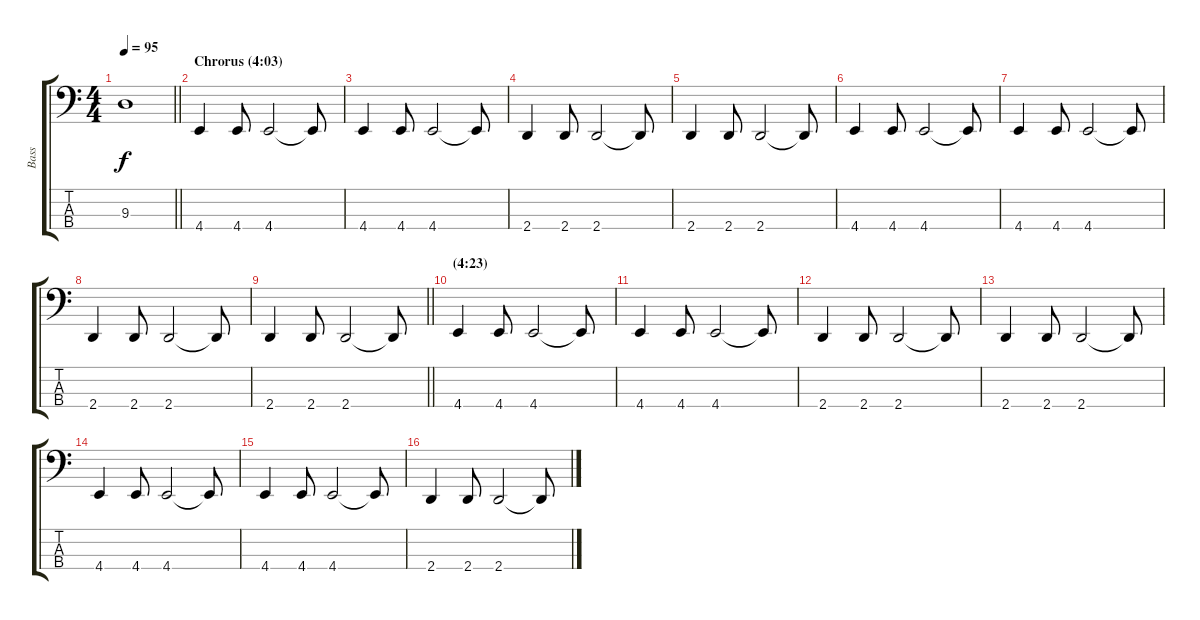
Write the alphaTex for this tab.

\track ("Bass" "Bass") {instrument electricbassfinger}
\staff {score tabs}
\tuning (Eb2 Bb1 F1 C1) {hide}
\ts (4 4)
\tempo 95
\clef f4
\barLineRight lightlight
\ks c
9.3.1{dy f} |
\section ("" "Chrorus (4:03)")
4.4.4 4.4.8 4.4.2 4.4{t}.8 |
4.4.4 4.4.8 4.4.2 4.4{t}.8 |
2.4.4 2.4.8 2.4.2 2.4{t}.8 |
2.4.4 2.4.8 2.4.2 2.4{t}.8 |
4.4.4 4.4.8 4.4.2 4.4{t}.8 |
4.4.4 4.4.8 4.4.2 4.4{t}.8 |
2.4.4 2.4.8 2.4.2 2.4{t}.8 |
\barLineRight lightlight
2.4.4 2.4.8 2.4.2 2.4{t}.8 |
\section ("" "(4:23)")
4.4.4 4.4.8 4.4.2 4.4{t}.8 |
4.4.4 4.4.8 4.4.2 4.4{t}.8 |
2.4.4 2.4.8 2.4.2 2.4{t}.8 |
2.4.4 2.4.8 2.4.2 2.4{t}.8 |
4.4.4 4.4.8 4.4.2 4.4{t}.8 |
4.4.4 4.4.8 4.4.2 4.4{t}.8 |
2.4.4 2.4.8 2.4.2 2.4{t}.8
